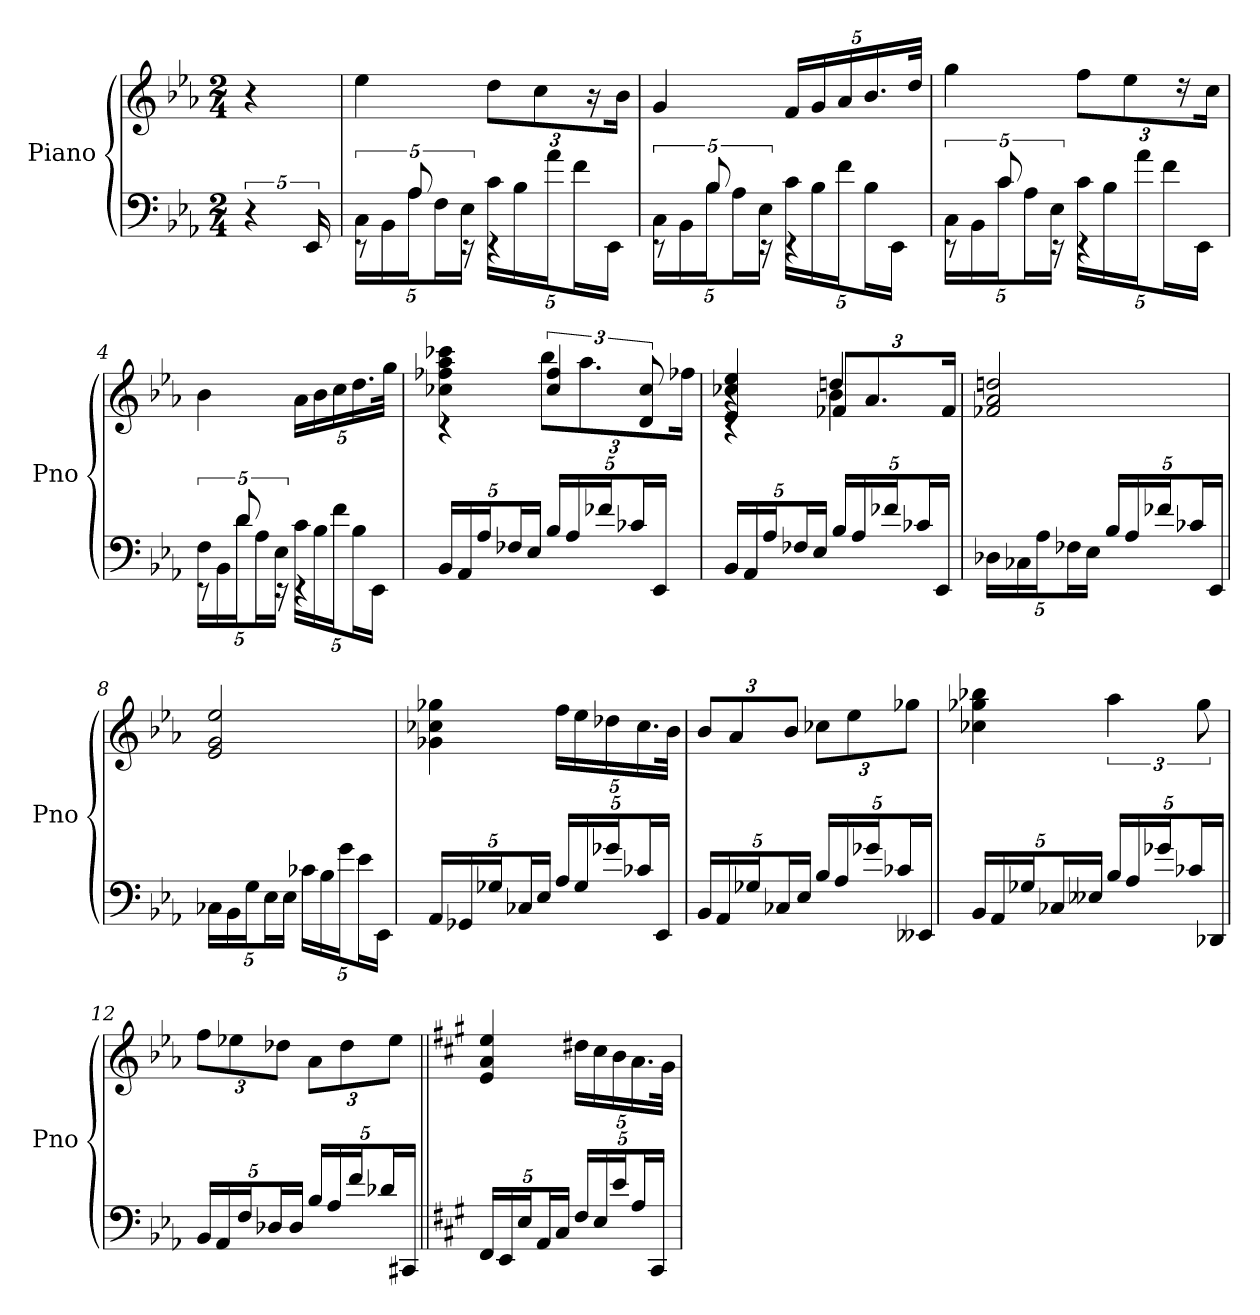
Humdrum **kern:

**kern	**kern
*part1	*part1
*staff2	*staff1
*I"Piano	*
*I'Pno	*
*clefF4	*clefG2
*k[b-e-a-]	*k[b-e-a-]
*E-:	*E-:
*M2/4	*M2/4
=	=
5r	4r
20EE-	.
=1	=1
*^	*
10rEE	20C\LL	4ee-
.	20BB-\	.
10A-	20A-\J	.
.	20F\L	.
20rEE	20E-\JJ	.
4rEE	20c\LL	12ddL
.	20B-\	.
.	.	12cc
.	20a-\J	.
.	20f\L	.
.	.	24r
.	20EE-\JJ	.
.	.	24b-Jk
=2	=2	=2
10rEE	20C\LL	4g
.	20BB-\	.
10B-	20B-\J	.
.	20A-\L	.
20rEE	20E-\JJ	.
4rEE	20c\LL	20fLL
.	20B-\	20g
.	20f\J	20a-
.	20B-\L	20.b-
.	20EE-\JJ	.
.	.	40ddJJk
=3	=3	=3
10rEE	20C\LL	4gg
.	20BB-\	.
10c	20c\J	.
.	20A-\L	.
20rEE	20E-\JJ	.
4rEE	20c\LL	12ffL
.	20B-\	.
.	.	12ee-
.	20a-\J	.
.	20f\L	.
.	.	24r
.	20EE-\JJ	.
.	.	24ccJk
=4	=4	=4
10rEE	20F\LL	4b-
.	20BB-\	.
10d	20d\J	.
.	20A-\L	.
20rEE	20E-\JJ	.
4rEE	20c\LL	20a-LL
.	20B-\	20b-
.	20f\J	20cc
.	20B-\L	20.dd
.	20EE-\JJ	.
.	.	40ggJJk
*v	*v	*
=5	=5
*	*^
20BB-/LL	4rc	4cc-X 4ff-X 4aa- 4ccc-X
20AA-/	.	.
20A-/J	.	.
20F-X/L	.	.
20E-/JJ	.	.
20B-/LL	6cc- 6ff-	12bb-L
20A-/	.	.
.	.	12.aa-
20f-X/J	.	.
20c-X/L	.	.
.	12d 12cc-	.
20EE-/JJ	.	.
.	.	24ff-XJk
=6	=6	=6
*	*	*^
20BB-/LL	4r	4rc	4e- 4cc-X 4ee-
20AA-/	.	.	.
20A-/J	.	.	.
20F-X/L	.	.	.
20E-/JJ	.	.	.
20B-/LL	12f-XL	4b-	4ddn
20A-/	.	.	.
.	12.a-	.	.
20f-X/J	.	.	.
20c-X/L	.	.	.
20EE-/JJ	.	.	.
.	24f-Jk	.	.
*	*v	*v	*v
=7	=7
20D-X\LL	2f-X 2a- 2ddn
20C-X\	.
20A-\J	.
20F-X\L	.
20E-\JJ	.
20B-/LL	.
20A-/	.
20f-X/J	.
20c-X/L	.
20EE-/JJ	.
=8	=8
20C-X\LL	2e- 2g 2ee-
20BB-\	.
20G\J	.
20E-\L	.
20E-\JJ	.
20c-X\LL	.
20B-\	.
20g\J	.
20e-\L	.
20EE-\JJ	.
=9	=9
20AA-/LL	4g-X 4cc-X 4gg-X
20GG-X/	.
20G-X/J	.
20C-X/L	.
20E-/JJ	.
20A-/LL	20ffLL
20G-/	20ee-
20g-X/J	20dd-X
20c-X/L	20.cc-
20EE-/JJ	.
.	40b-JJk
=10	=10
20BB-/LL	12b-L
20AA-/	.
.	12a-
20G-X/J	.
20C-X/L	.
.	12b-J
20E-/JJ	.
20B-/LL	12cc-XL
20A-/	.
.	12ee-
20g-X/J	.
20c-X/L	.
.	12gg-XJ
20EE--X/JJ	.
=11	=11
20BB-/LL	4cc-X 4gg-X 4bb-X
20AA-/	.
20G-X/J	.
20C-X/L	.
20E--X/JJ	.
20B-/LL	6aa-
20A-/	.
20g-X/J	.
20c-X/L	.
.	12gg-
20DD-X/JJ	.
=12	=12
20BB-/LL	12ffL
20AA-/	.
.	12ee-X
20F/J	.
20D-X/L	.
.	12dd-XJ
20D-/JJ	.
20B-/LL	12a-L
20A-/	.
.	12dd-
20f/J	.
20d-X/L	.
.	12ee-J
20CC#X/JJ	.
=13||	=13||
*k[f#c#g#]	*k[f#c#g#]
20FF#/LL	4e 4a 4ee
20EE/	.
20E/J	.
20AA/L	.
20C#/JJ	.
20F#/LL	20dd#XLL
20E/	20cc#
20e/J	20b
20A/L	20.a
20CC#/JJ	.
.	40g#JJk
=	=
*-	*-
